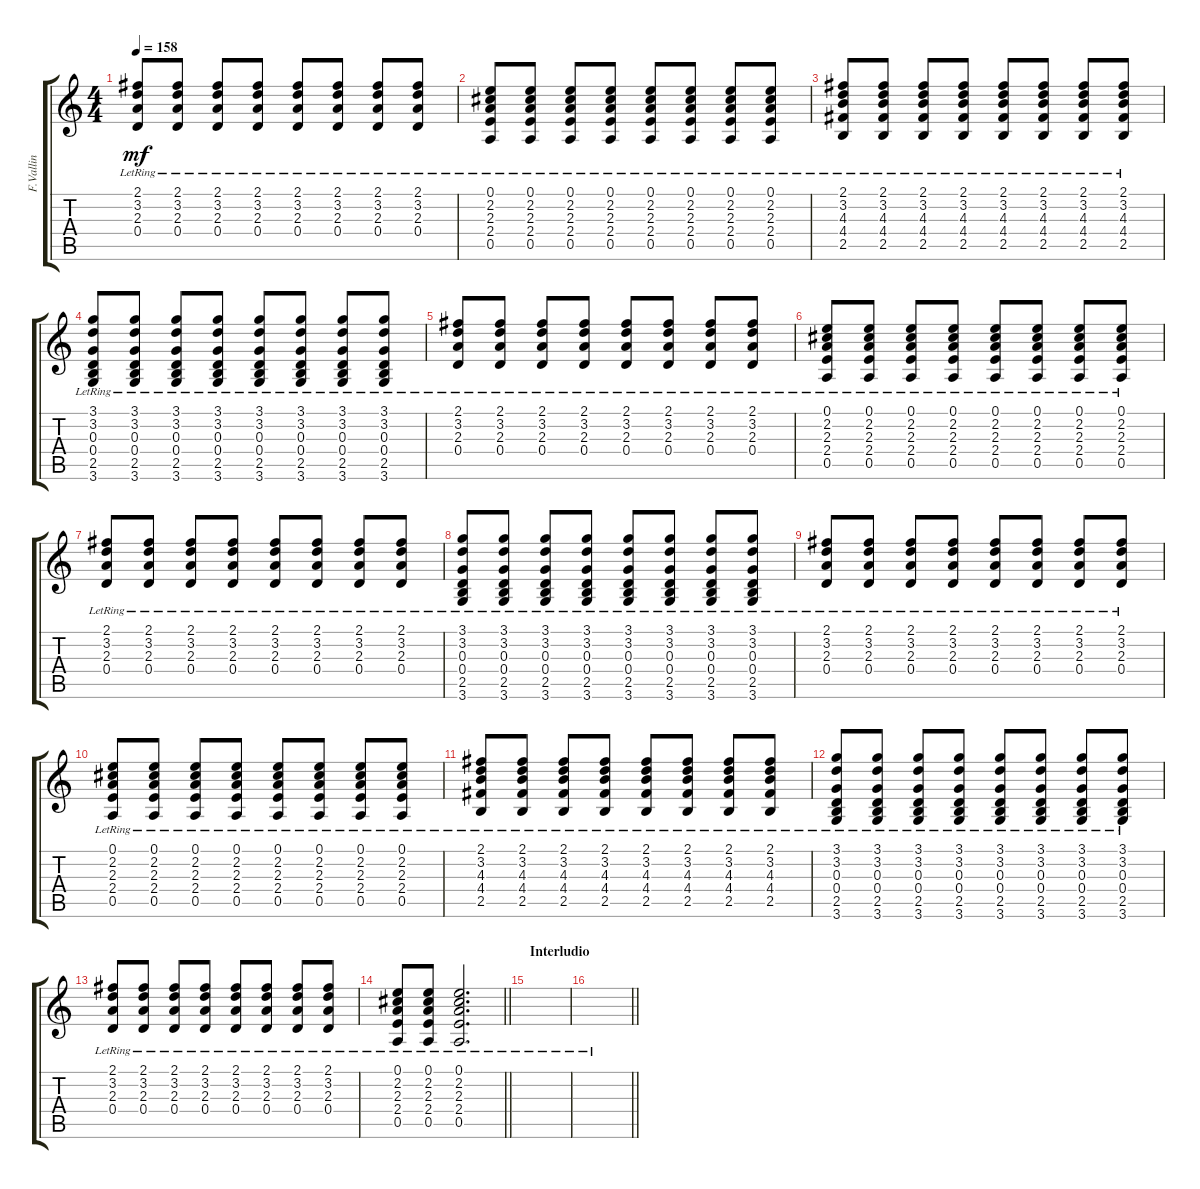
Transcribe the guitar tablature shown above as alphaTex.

\track ("F.Vallin" "F.Vallin") {instrument acousticguitarsteel}
\staff {score tabs}
\tuning (E4 B3 G3 D3 A2 E2) {hide}
\ts (4 4)
\tempo 158
\clef g2
\ks c
(2.1{lr} 3.2{lr} 2.3{lr} 0.4{lr}).8{dy mf} (2.1{lr} 3.2{lr} 2.3{lr} 0.4{lr}).8 (2.1{lr} 3.2{lr} 2.3{lr} 0.4{lr}).8 (2.1{lr} 3.2{lr} 2.3{lr} 0.4{lr}).8 (2.1{lr} 3.2{lr} 2.3{lr} 0.4{lr}).8 (2.1{lr} 3.2{lr} 2.3{lr} 0.4{lr}).8 (2.1{lr} 3.2{lr} 2.3{lr} 0.4{lr}).8 (2.1{lr} 3.2{lr} 2.3{lr} 0.4{lr}).8 |
(0.1{lr} 2.2{lr} 2.3{lr} 2.4{lr} 0.5{lr}).8 (0.1{lr} 2.2{lr} 2.3{lr} 2.4{lr} 0.5{lr}).8 (0.1{lr} 2.2{lr} 2.3{lr} 2.4{lr} 0.5{lr}).8 (0.1{lr} 2.2{lr} 2.3{lr} 2.4{lr} 0.5{lr}).8 (0.1{lr} 2.2{lr} 2.3{lr} 2.4{lr} 0.5{lr}).8 (0.1{lr} 2.2{lr} 2.3{lr} 2.4{lr} 0.5{lr}).8 (0.1{lr} 2.2{lr} 2.3{lr} 2.4{lr} 0.5{lr}).8 (0.1{lr} 2.2{lr} 2.3{lr} 2.4{lr} 0.5{lr}).8 |
(2.1{lr} 3.2{lr} 4.3{lr} 4.4{lr} 2.5{lr}).8 (2.1{lr} 3.2{lr} 4.3{lr} 4.4{lr} 2.5{lr}).8 (2.1{lr} 3.2{lr} 4.3{lr} 4.4{lr} 2.5{lr}).8 (2.1{lr} 3.2{lr} 4.3{lr} 4.4{lr} 2.5{lr}).8 (2.1{lr} 3.2{lr} 4.3{lr} 4.4{lr} 2.5{lr}).8 (2.1{lr} 3.2{lr} 4.3{lr} 4.4{lr} 2.5{lr}).8 (2.1{lr} 3.2{lr} 4.3{lr} 4.4{lr} 2.5{lr}).8 (2.1{lr} 3.2{lr} 4.3{lr} 4.4{lr} 2.5{lr}).8 |
(3.1{lr} 3.2{lr} 0.3{lr} 0.4{lr} 2.5{lr} 3.6{lr}).8 (3.1{lr} 3.2{lr} 0.3{lr} 0.4{lr} 2.5{lr} 3.6{lr}).8 (3.1{lr} 3.2{lr} 0.3{lr} 0.4{lr} 2.5{lr} 3.6{lr}).8 (3.1{lr} 3.2{lr} 0.3{lr} 0.4{lr} 2.5{lr} 3.6{lr}).8 (3.1{lr} 3.2{lr} 0.3{lr} 0.4{lr} 2.5{lr} 3.6{lr}).8 (3.1{lr} 3.2{lr} 0.3{lr} 0.4{lr} 2.5{lr} 3.6{lr}).8 (3.1{lr} 3.2{lr} 0.3{lr} 0.4{lr} 2.5{lr} 3.6{lr}).8 (3.1{lr} 3.2{lr} 0.3{lr} 0.4{lr} 2.5{lr} 3.6{lr}).8 |
(2.1{lr} 3.2{lr} 2.3{lr} 0.4{lr}).8 (2.1{lr} 3.2{lr} 2.3{lr} 0.4{lr}).8 (2.1{lr} 3.2{lr} 2.3{lr} 0.4{lr}).8 (2.1{lr} 3.2{lr} 2.3{lr} 0.4{lr}).8 (2.1{lr} 3.2{lr} 2.3{lr} 0.4{lr}).8 (2.1{lr} 3.2{lr} 2.3{lr} 0.4{lr}).8 (2.1{lr} 3.2{lr} 2.3{lr} 0.4{lr}).8 (2.1{lr} 3.2{lr} 2.3{lr} 0.4{lr}).8 |
(0.1{lr} 2.2{lr} 2.3{lr} 2.4{lr} 0.5{lr}).8 (0.1{lr} 2.2{lr} 2.3{lr} 2.4{lr} 0.5{lr}).8 (0.1{lr} 2.2{lr} 2.3{lr} 2.4{lr} 0.5{lr}).8 (0.1{lr} 2.2{lr} 2.3{lr} 2.4{lr} 0.5{lr}).8 (0.1{lr} 2.2{lr} 2.3{lr} 2.4{lr} 0.5{lr}).8 (0.1{lr} 2.2{lr} 2.3{lr} 2.4{lr} 0.5{lr}).8 (0.1{lr} 2.2{lr} 2.3{lr} 2.4{lr} 0.5{lr}).8 (0.1{lr} 2.2{lr} 2.3{lr} 2.4{lr} 0.5{lr}).8 |
(2.1{lr} 3.2{lr} 2.3{lr} 0.4{lr}).8 (2.1{lr} 3.2{lr} 2.3{lr} 0.4{lr}).8 (2.1{lr} 3.2{lr} 2.3{lr} 0.4{lr}).8 (2.1{lr} 3.2{lr} 2.3{lr} 0.4{lr}).8 (2.1{lr} 3.2{lr} 2.3{lr} 0.4{lr}).8 (2.1{lr} 3.2{lr} 2.3{lr} 0.4{lr}).8 (2.1{lr} 3.2{lr} 2.3{lr} 0.4{lr}).8 (2.1{lr} 3.2{lr} 2.3{lr} 0.4{lr}).8 |
(3.1{lr} 3.2{lr} 0.3{lr} 0.4{lr} 2.5{lr} 3.6{lr}).8 (3.1{lr} 3.2{lr} 0.3{lr} 0.4{lr} 2.5{lr} 3.6{lr}).8 (3.1{lr} 3.2{lr} 0.3{lr} 0.4{lr} 2.5{lr} 3.6{lr}).8 (3.1{lr} 3.2{lr} 0.3{lr} 0.4{lr} 2.5{lr} 3.6{lr}).8 (3.1{lr} 3.2{lr} 0.3{lr} 0.4{lr} 2.5{lr} 3.6{lr}).8 (3.1{lr} 3.2{lr} 0.3{lr} 0.4{lr} 2.5{lr} 3.6{lr}).8 (3.1{lr} 3.2{lr} 0.3{lr} 0.4{lr} 2.5{lr} 3.6{lr}).8 (3.1{lr} 3.2{lr} 0.3{lr} 0.4{lr} 2.5{lr} 3.6{lr}).8 |
(2.1{lr} 3.2{lr} 2.3{lr} 0.4{lr}).8 (2.1{lr} 3.2{lr} 2.3{lr} 0.4{lr}).8 (2.1{lr} 3.2{lr} 2.3{lr} 0.4{lr}).8 (2.1{lr} 3.2{lr} 2.3{lr} 0.4{lr}).8 (2.1{lr} 3.2{lr} 2.3{lr} 0.4{lr}).8 (2.1{lr} 3.2{lr} 2.3{lr} 0.4{lr}).8 (2.1{lr} 3.2{lr} 2.3{lr} 0.4{lr}).8 (2.1{lr} 3.2{lr} 2.3{lr} 0.4{lr}).8 |
(0.1{lr} 2.2{lr} 2.3{lr} 2.4{lr} 0.5{lr}).8 (0.1{lr} 2.2{lr} 2.3{lr} 2.4{lr} 0.5{lr}).8 (0.1{lr} 2.2{lr} 2.3{lr} 2.4{lr} 0.5{lr}).8 (0.1{lr} 2.2{lr} 2.3{lr} 2.4{lr} 0.5{lr}).8 (0.1{lr} 2.2{lr} 2.3{lr} 2.4{lr} 0.5{lr}).8 (0.1{lr} 2.2{lr} 2.3{lr} 2.4{lr} 0.5{lr}).8 (0.1{lr} 2.2{lr} 2.3{lr} 2.4{lr} 0.5{lr}).8 (0.1{lr} 2.2{lr} 2.3{lr} 2.4{lr} 0.5{lr}).8 |
(2.1{lr} 3.2{lr} 4.3{lr} 4.4{lr} 2.5{lr}).8 (2.1{lr} 3.2{lr} 4.3{lr} 4.4{lr} 2.5{lr}).8 (2.1{lr} 3.2{lr} 4.3{lr} 4.4{lr} 2.5{lr}).8 (2.1{lr} 3.2{lr} 4.3{lr} 4.4{lr} 2.5{lr}).8 (2.1{lr} 3.2{lr} 4.3{lr} 4.4{lr} 2.5{lr}).8 (2.1{lr} 3.2{lr} 4.3{lr} 4.4{lr} 2.5{lr}).8 (2.1{lr} 3.2{lr} 4.3{lr} 4.4{lr} 2.5{lr}).8 (2.1{lr} 3.2{lr} 4.3{lr} 4.4{lr} 2.5{lr}).8 |
(3.1{lr} 3.2{lr} 0.3{lr} 0.4{lr} 2.5{lr} 3.6{lr}).8 (3.1{lr} 3.2{lr} 0.3{lr} 0.4{lr} 2.5{lr} 3.6{lr}).8 (3.1{lr} 3.2{lr} 0.3{lr} 0.4{lr} 2.5{lr} 3.6{lr}).8 (3.1{lr} 3.2{lr} 0.3{lr} 0.4{lr} 2.5{lr} 3.6{lr}).8 (3.1{lr} 3.2{lr} 0.3{lr} 0.4{lr} 2.5{lr} 3.6{lr}).8 (3.1{lr} 3.2{lr} 0.3{lr} 0.4{lr} 2.5{lr} 3.6{lr}).8 (3.1{lr} 3.2{lr} 0.3{lr} 0.4{lr} 2.5{lr} 3.6{lr}).8 (3.1{lr} 3.2{lr} 0.3{lr} 0.4{lr} 2.5{lr} 3.6{lr}).8 |
(2.1{lr} 3.2{lr} 2.3{lr} 0.4{lr}).8 (2.1{lr} 3.2{lr} 2.3{lr} 0.4{lr}).8 (2.1{lr} 3.2{lr} 2.3{lr} 0.4{lr}).8 (2.1{lr} 3.2{lr} 2.3{lr} 0.4{lr}).8 (2.1{lr} 3.2{lr} 2.3{lr} 0.4{lr}).8 (2.1{lr} 3.2{lr} 2.3{lr} 0.4{lr}).8 (2.1{lr} 3.2{lr} 2.3{lr} 0.4{lr}).8 (2.1{lr} 3.2{lr} 2.3{lr} 0.4{lr}).8 |
\barLineRight lightlight
(0.1{lr} 2.2{lr} 2.3{lr} 2.4{lr} 0.5{lr}).8 (0.1{lr} 2.2{lr} 2.3{lr} 2.4{lr} 0.5{lr}).8 (0.1{lr} 2.2{lr} 2.3{lr} 2.4{lr} 0.5{lr}).2{d} |
\section ("" "Interludio")
|
\barLineRight lightlight
